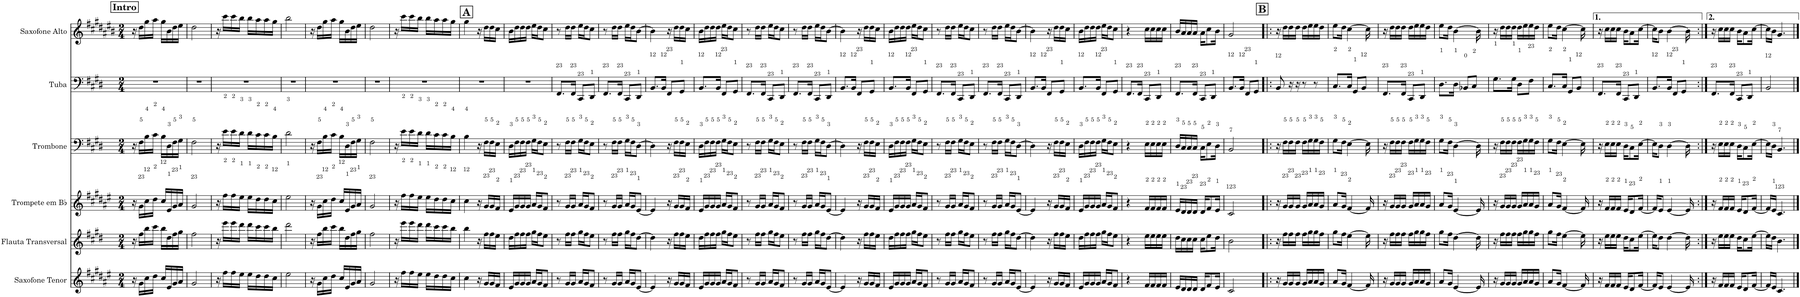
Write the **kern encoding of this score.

**kern	**kern	**kern	**kern	**kern	**kern
*part6	*part5	*part4	*part3	*part2	*part1
*staff6	*staff5	*staff4	*staff3	*staff2	*staff1
*I"Saxofone Tenor	*I"Flauta Transversal	*I"Trompete em Bb	*I"Trombone	*I"Tuba	*I"Saxofone Alto
*I'Sax. Tn.	*I'Fl.	*I'Tpt. em Bb	*I'Tbn.	*I'Tba.	*
*clefG2	*clefG2	*clefG2	*clefF4	*clefF4	*clefG2
*Trd8c14	*	*Trd1c2	*	*	*Trd5c9
*k[f#c#g#d#a#e#]	*k[f#c#g#d#]	*k[f#c#g#d#a#e#]	*k[f#c#g#d#]	*k[f#c#g#d#]	*k[f#c#g#d#a#e#b#]
*M2/4	*M2/4	*M2/4	*M2/4	*M2/4	*M2/4
!!LO:REH:place=s1:a:B:cj:fs=12:t=Intro
=1	=1	=1	=1	=1	=1
16r	16r	16r	16r	2r	16r
16g#\LL	16ff#\LL	16g#\LL	16F#\LL	.	16dd#\LL
16cc#\	16bb\	16cc#\	16B\	.	16gg#\
16dd#\JJ	16ccc#\JJ	16dd#\JJ	16c#\JJ	.	16aa#\JJ
16cc#/LL	16bb\LL	16cc#/LL	16B\LL	.	16gg#\LL
16e#/	16dd#\	16e#/	16D#\	.	16b#\
16g#/	16ff#\	16g#/	16F#\	.	16dd#\
16a#/JJ	16gg#\JJ	16a#/JJ	16G#\JJ	.	16ee#\JJ
=2	=2	=2	=2	=2	=2
2g#/	2ff#\	2g#/	2F#\	2r	2dd#\
=3	=3	=3	=3	=3	=3
16r	16r	16r	16r	2r	16r
16ff#\LL	16eee\LL	16ff#\LL	16e\LL	.	16ccc#\LL
16ff#\	16eee\	16ff#\	16e\	.	16ccc#\
16ee#\JJ	16ddd#\JJ	16ee#\JJ	16d#\JJ	.	16bb#\JJ
16ee#\LL	16ddd#\LL	16ee#\LL	16d#\LL	.	16bb#\LL
16dd#\	16ccc#\	16dd#\	16c#\	.	16aa#\
16dd#\	16ccc#\	16dd#\	16c#\	.	16aa#\
16cc#\JJ	16bb\JJ	16cc#\JJ	16B\JJ	.	16gg#\JJ
=4	=4	=4	=4	=4	=4
2ee#\	2ddd#\	2ee#\	2d#\	2r	2bb#\
=5	=5	=5	=5	=5	=5
16r	16r	16r	16r	2r	16r
16g#\LL	16ff#\LL	16g#\LL	16F#\LL	.	16dd#\LL
16cc#\	16bb\	16cc#\	16B\	.	16gg#\
16dd#\JJ	16ccc#\JJ	16dd#\JJ	16c#\JJ	.	16aa#\JJ
16cc#/LL	16bb\LL	16cc#/LL	16B\LL	.	16gg#\LL
16e#/	16dd#\	16e#/	16D#\	.	16b#\
16g#/	16ff#\	16g#/	16F#\	.	16dd#\
16a#/JJ	16gg#\JJ	16a#/JJ	16G#\JJ	.	16ee#\JJ
=6	=6	=6	=6	=6	=6
2g#/	2ff#\	2g#/	2F#\	2r	2dd#\
=7	=7	=7	=7	=7	=7
16r	16r	16r	16r	2r	16r
16ff#\LL	16eee\LL	16ff#\LL	16e\LL	.	16ccc#\LL
16ff#\	16eee\	16ff#\	16e\	.	16ccc#\
16ee#\JJ	16ddd#\JJ	16ee#\JJ	16d#\JJ	.	16bb#\JJ
16ee#\LL	16ddd#\LL	16ee#\LL	16d#\LL	.	16bb#\LL
16dd#\	16ccc#\	16dd#\	16c#\	.	16aa#\
16dd#\	16ccc#\	16dd#\	16c#\	.	16aa#\
16cc#\JJ	16bb\JJ	16cc#\JJ	16B\JJ	.	16gg#\JJ
!!LO:REH:place=s1:a:B:cj:fs=14:t=A
=8	=8	=8	=8	=8	=8
4cc#\	4bb\	4cc#\	4B\	2r	4gg#\
16r	16r	16r	16r	.	16r
16g#/LL	16ff#\LL	16g#/LL	16F#\LL	.	16dd#\LL
16g#/	16ff#\	16g#/	16F#\	.	16dd#\
16f#/JJ	16ee\JJ	16f#/JJ	16E\JJ	.	16cc#\JJ
=9	=9	=9	=9	=9	=9
16e#/LL	16dd#\LL	16e#/LL	16D#\LL	2r	16b#\LL
16g#/	16ff#\	16g#/	16F#\	.	16dd#\
16g#/	16ff#\	16g#/	16F#\	.	16dd#\
16g#/JJ	16ff#\JJ	16g#/JJ	16F#\JJ	.	16dd#\JJ
16a#/LL	16gg#\LL	16a#/LL	16G#\LL	.	16ee#\LL
16g#/J	16ff#\J	16g#/J	16F#\J	.	16dd#\J
8f#/J	8ee\J	8f#/J	8E\J	.	8cc#\J
=10	=10	=10	=10	=10	=10
8r	8r	8r	8r	8.FF#/L	8r
16g#/LL	16ff#\LL	16g#/LL	16F#\LL	.	16dd#\LL
16g#/JJ	16ff#\JJ	16g#/JJ	16F#\JJ	16FF#/Jk	16dd#\JJ
16a#/LL	16gg#\LL	16a#/LL	16G#\LL	8CC#/L	16ee#\LL
16g#/J	16ff#\J	16g#/J	16F#\J	.	16dd#\J
8f#/J	8ee\J	8f#/J	8E\J	8DD#/J	8cc#\J
=11	=11	=11	=11	=11	=11
8r	8r	8r	8r	8.FF#/L	8r
16g#/LL	16ff#\LL	16g#/LL	16F#\LL	.	16dd#\LL
16g#/JJ	16ff#\JJ	16g#/JJ	16F#\JJ	16FF#/Jk	16dd#\JJ
16a#/LL	16gg#\LL	16a#/LL	16G#\LL	8CC#/L	16ee#\LL
16g#/J	16ff#\J	16g#/J	16F#\J	.	16dd#\J
[8e#/J	[8dd#\J	[8e#/J	[8D#\J	8DD#/J	[8b#\J
=12	=12	=12	=12	=12	=12
4e#/]	4dd#\]	4e#/]	4D#\]	8.BB/L	4b#\]
.	.	.	.	16BB/Jk	.
16r	16r	16r	16r	8FF#/L	16r
16g#/LL	16ff#\LL	16g#/LL	16F#\LL	.	16dd#\LL
16g#/	16ff#\	16g#/	16F#\	8GG#/J	16dd#\
16f#/JJ	16ee\JJ	16f#/JJ	16E\JJ	.	16cc#\JJ
=13	=13	=13	=13	=13	=13
16e#/LL	16dd#\LL	16e#/LL	16D#\LL	8.BB/L	16b#\LL
16g#/	16ff#\	16g#/	16F#\	.	16dd#\
16g#/	16ff#\	16g#/	16F#\	.	16dd#\
16g#/JJ	16ff#\JJ	16g#/JJ	16F#\JJ	16BB/Jk	16dd#\JJ
16a#/LL	16gg#\LL	16a#/LL	16G#\LL	8FF#/L	16ee#\LL
16g#/J	16ff#\J	16g#/J	16F#\J	.	16dd#\J
8f#/J	8ee\J	8f#/J	8E\J	8GG#/J	8cc#\J
=14	=14	=14	=14	=14	=14
8r	8r	8r	8r	8.FF#/L	8r
16g#/LL	16ff#\LL	16g#/LL	16F#\LL	.	16dd#\LL
16g#/JJ	16ff#\JJ	16g#/JJ	16F#\JJ	16FF#/Jk	16dd#\JJ
16a#/LL	16gg#\LL	16a#/LL	16G#\LL	8CC#/L	16ee#\LL
16g#/J	16ff#\J	16g#/J	16F#\J	.	16dd#\J
8f#/J	8ee\J	8f#/J	8E\J	8DD#/J	8cc#\J
=15	=15	=15	=15	=15	=15
8r	8r	8r	8r	8.FF#/L	8r
16g#/LL	16ff#\LL	16g#/LL	16F#\LL	.	16dd#\LL
16g#/JJ	16ff#\JJ	16g#/JJ	16F#\JJ	16FF#/Jk	16dd#\JJ
16a#/LL	16gg#\LL	16a#/LL	16G#\LL	8CC#/L	16ee#\LL
16g#/J	16ff#\J	16g#/J	16F#\J	.	16dd#\J
[8e#/J	[8dd#\J	[8e#/J	[8D#\J	8DD#/J	[8b#\J
=16	=16	=16	=16	=16	=16
4e#/]	4dd#\]	4e#/]	4D#\]	8.BB/L	4b#\]
.	.	.	.	16BB/Jk	.
16r	16r	16r	16r	8FF#/L	16r
16g#/LL	16ff#\LL	16g#/LL	16F#\LL	.	16dd#\LL
16g#/	16ff#\	16g#/	16F#\	8GG#/J	16dd#\
16f#/JJ	16ee\JJ	16f#/JJ	16E\JJ	.	16cc#\JJ
=17	=17	=17	=17	=17	=17
16e#/LL	16dd#\LL	16e#/LL	16D#\LL	8.BB/L	16b#\LL
16g#/	16ff#\	16g#/	16F#\	.	16dd#\
16g#/	16ff#\	16g#/	16F#\	.	16dd#\
16g#/JJ	16ff#\JJ	16g#/JJ	16F#\JJ	16BB/Jk	16dd#\JJ
16a#/LL	16gg#\LL	16a#/LL	16G#\LL	8FF#/L	16ee#\LL
16g#/J	16ff#\J	16g#/J	16F#\J	.	16dd#\J
8f#/J	8ee\J	8f#/J	8E\J	8GG#/J	8cc#\J
=18	=18	=18	=18	=18	=18
8r	8r	8r	8r	8.FF#/L	8r
16g#/LL	16ff#\LL	16g#/LL	16F#\LL	.	16dd#\LL
16g#/JJ	16ff#\JJ	16g#/JJ	16F#\JJ	16FF#/Jk	16dd#\JJ
16a#/LL	16gg#\LL	16a#/LL	16G#\LL	8CC#/L	16ee#\LL
16g#/J	16ff#\J	16g#/J	16F#\J	.	16dd#\J
8f#/J	8ee\J	8f#/J	8E\J	8DD#/J	8cc#\J
=19	=19	=19	=19	=19	=19
8r	8r	8r	8r	8.FF#/L	8r
16g#/LL	16ff#\LL	16g#/LL	16F#\LL	.	16dd#\LL
16g#/JJ	16ff#\JJ	16g#/JJ	16F#\JJ	16FF#/Jk	16dd#\JJ
16a#/LL	16gg#\LL	16a#/LL	16G#\LL	8CC#/L	16ee#\LL
16g#/J	16ff#\J	16g#/J	16F#\J	.	16dd#\J
[8e#/J	[8dd#\J	[8e#/J	[8D#\J	8DD#/J	[8b#\J
=20	=20	=20	=20	=20	=20
4e#/]	4dd#\]	4e#/]	4D#\]	8.BB/L	4b#\]
.	.	.	.	16BB/Jk	.
16r	16r	16r	16r	8FF#/L	16r
16g#/LL	16ff#\LL	16g#/LL	16F#\LL	.	16dd#\LL
16g#/	16ff#\	16g#/	16F#\	8GG#/J	16dd#\
16f#/JJ	16ee\JJ	16f#/JJ	16E\JJ	.	16cc#\JJ
=21	=21	=21	=21	=21	=21
16e#/LL	16dd#\LL	16e#/LL	16D#\LL	8.BB/L	16b#\LL
16g#/	16ff#\	16g#/	16F#\	.	16dd#\
16g#/	16ff#\	16g#/	16F#\	.	16dd#\
16g#/JJ	16ff#\JJ	16g#/JJ	16F#\JJ	16BB/Jk	16dd#\JJ
16a#/LL	16gg#\LL	16a#/LL	16G#\LL	8FF#/L	16ee#\LL
16g#/J	16ff#\J	16g#/J	16F#\J	.	16dd#\J
8f#/J	8ee\J	8f#/J	8E\J	8GG#/J	8cc#\J
=22	=22	=22	=22	=22	=22
4r	4r	4r	4r	8.FF#/L	4r
.	.	.	.	16FF#/Jk	.
16f#/LL	16ee\LL	16f#/LL	16E\LL	8CC#/L	16cc#\LL
16f#/	16ee\	16f#/	16E\	.	16cc#\
16f#/	16ee\	16f#/	16E\	8DD#/J	16cc#\
16f#/JJ	16ee\JJ	16f#/JJ	16E\JJ	.	16cc#\JJ
=23	=23	=23	=23	=23	=23
16e#/LL	16dd#\LL	16e#/LL	16D#/LL	8.FF#/L	16b#/LL
16d#/	16cc#\	16d#/	16C#/	.	16a#/
16d#/	16cc#\	16d#/	16C#/	.	16a#/
16d#/JJ	16cc#\JJ	16d#/JJ	16C#/JJ	16FF#/Jk	16a#/JJ
16d#/KL	16cc#\KL	16d#/KL	16C#\KL	8CC#/L	16a#\KL
8f#/	8ee\	8f#/	8E\	.	8cc#\
.	.	.	.	8DD#/J	.
16e#/Jk	16dd#\Jk	16e#/Jk	16D#\Jk	.	16b#\Jk
=24	=24	=24	=24	=24	=24
2c#/	2b\	2c#/	2BB/	8.BB/L	2g#/
.	.	.	.	16BB/Jk	.
.	.	.	.	8FF#/L	.
.	.	.	.	8GG#/J	.
!!LO:REH:place=s1:a:B:cj:fs=14:t=B
=25!|:	=25!|:	=25!|:	=25!|:	=25!|:	=25!|:
16r	16r	16r	16r	8BB/	16r
16g#/LL	16ff#\LL	16g#/LL	16F#\LL	.	16dd#\LL
16g#/	16ff#\	16g#/	16F#\	16r	16dd#\
16g#/JJ	16ff#\JJ	16g#/JJ	16F#\JJ	16r	16dd#\JJ
16g#/LL	16ff#\LL	16g#/LL	16F#\LL	8r	16dd#\LL
16a#/	16gg#\	16a#/	16G#\	.	16ee#\
16a#/	16gg#\	16a#/	16G#\	8r	16ee#\
16g#/JJ	16ff#\JJ	16g#/JJ	16F#\JJ	.	16dd#\JJ
=26	=26	=26	=26	=26	=26
8a#/L	8gg#\L	8a#/L	8G#\L	8.C#/L	8ee#\L
16g#/Jk	16ff#\Jk	16g#/Jk	16F#\Jk	.	16dd#\Jk
[4f#/	[4ee\	[4f#/	[4E\	16C#/Jk	[4cc#\
.	.	.	.	8GG#/L	.
.	.	.	.	8BB/J	.
16f#/]	16ee\]	16f#/]	16E\]	.	16cc#\]
=27	=27	=27	=27	=27	=27
16r	16r	16r	16r	8.FF#/L	16r
16g#/LL	16ff#\LL	16g#/LL	16F#\LL	.	16dd#\LL
16g#/	16ff#\	16g#/	16F#\	.	16dd#\
16g#/JJ	16ff#\JJ	16g#/JJ	16F#\JJ	16FF#/Jk	16dd#\JJ
16g#/LL	16ff#\LL	16g#/LL	16F#\LL	8CC#/L	16dd#\LL
16a#/	16gg#\	16a#/	16G#\	.	16ee#\
16a#/	16gg#\	16a#/	16G#\	8DD#/J	16ee#\
16g#/JJ	16ff#\JJ	16g#/JJ	16F#\JJ	.	16dd#\JJ
=28	=28	=28	=28	=28	=28
8a#/L	8gg#\L	8a#/L	8G#\L	8.D#\L	8ee#\L
16g#/Jk	16ff#\Jk	16g#/Jk	16F#\Jk	.	16dd#\Jk
[4e#/	[4dd#\	[4e#/	[4D#\	16D#\Jk	[4b#\
.	.	.	.	8BB-X/L	.
.	.	.	.	8C#/J	.
16e#/]	16dd#\]	16e#/]	16D#\]	.	16b#\]
=29	=29	=29	=29	=29	=29
16r	16r	16r	16r	8.G#\L	16r
16g#/LL	16ff#\LL	16g#/LL	16F#\LL	.	16dd#\LL
16g#/	16ff#\	16g#/	16F#\	.	16dd#\
16g#/JJ	16ff#\JJ	16g#/JJ	16F#\JJ	16G#\Jk	16dd#\JJ
16g#/LL	16ff#\LL	16g#/LL	16F#\LL	8D#\L	16dd#\LL
16a#/	16gg#\	16a#/	16G#\	.	16ee#\
16a#/	16gg#\	16a#/	16G#\	8F#\J	16ee#\
16g#/JJ	16ff#\JJ	16g#/JJ	16F#\JJ	.	16dd#\JJ
=30	=30	=30	=30	=30	=30
8a#/L	8gg#\L	8a#/L	8G#\L	8.C#/L	8ee#\L
16g#/Jk	16ff#\Jk	16g#/Jk	16F#\Jk	.	16dd#\Jk
[4f#/	[4ee\	[4f#/	[4E\	16C#/Jk	[4cc#\
.	.	.	.	8GG#/L	.
.	.	.	.	8BB/J	.
16f#/]	16ee\]	16f#/]	16E\]	.	16cc#\]
=31	=31	=31	=31	=31	=31
16r	16r	16r	16r	8.FF#/L	16r
16f#/LL	16ee\LL	16f#/LL	16E\LL	.	16cc#\LL
16f#/	16ee\	16f#/	16E\	.	16cc#\
16f#/JJ	16ee\JJ	16f#/JJ	16E\JJ	16FF#/Jk	16cc#\JJ
16e#/KL	16dd#\KL	16e#/KL	16D#\KL	8CC#/L	16b#\KL
8d#/	8cc#\	8d#/	8C#\	.	8a#\
.	.	.	.	8DD#/J	.
[16f#/Jk	[16ee\Jk	[16f#/Jk	[16E\Jk	.	[16cc#\Jk
=32	=32	=32	=32	=32	=32
16f#/KL]	16ee\KL]	16f#/KL]	16E\KL]	8.BB/L	16cc#\KL]
8e#/J	8dd#\J	8e#/J	8D#\J	.	8b#\J
[4e#/	[4dd#\	[4e#/	[4D#\	16BB/Jk	[4b#\
.	.	.	.	8FF#/L	.
.	.	.	.	8GG#/J	.
16e#/]	16dd#\]	16e#/]	16D#\]	.	16b#\]
=33:|!	=33:|!	=33:|!	=33:|!	=33:|!	=33:|!
16r	16r	16r	16r	8.FF#/L	16r
16f#/LL	16ee\LL	16f#/LL	16E\LL	.	16cc#\LL
16f#/	16ee\	16f#/	16E\	.	16cc#\
16f#/JJ	16ee\JJ	16f#/JJ	16E\JJ	16FF#/Jk	16cc#\JJ
16e#/KL	16dd#\KL	16e#/KL	16D#\KL	8CC#/L	16b#\KL
8d#/	8cc#\	8d#/	8C#\	.	8a#\
.	.	.	.	8DD#/J	.
[16f#/Jk	[16ee\Jk	[16f#/Jk	[16E\Jk	.	[16cc#\Jk
=34	=34	=34	=34	=34	=34
16f#/LL]	16ee\LL]	16f#/LL]	16E\LL]	2BB/	16cc#\LL]
16e#/JJ	16dd#\JJ	16e#/JJ	16D#\JJ	.	16b#\JJ
4.c#/	4.b\	4.c#/	4.BB/	.	4.g#/
==	==	==	==	==	==
*-	*-	*-	*-	*-	*-
